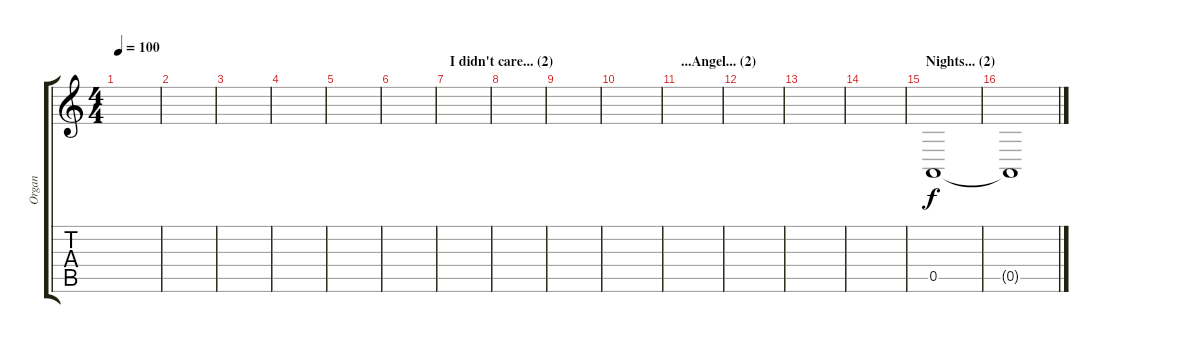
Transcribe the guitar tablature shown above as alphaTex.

\track ("Organ" "Organ") {instrument churchorgan}
\staff {score tabs}
\tuning (E4 B3 G3 D3 A2 E2) {hide}
\ts (4 4)
\tempo 100
\clef g2
\ks c
|
|
|
|
|
|
\section ("" "I didn't care... (2)")
|
|
|
|
\section ("" "...Angel... (2)")
|
|
|
|
\section ("" "Nights... (2)")
0.5.1 |
0.5{t}.1
